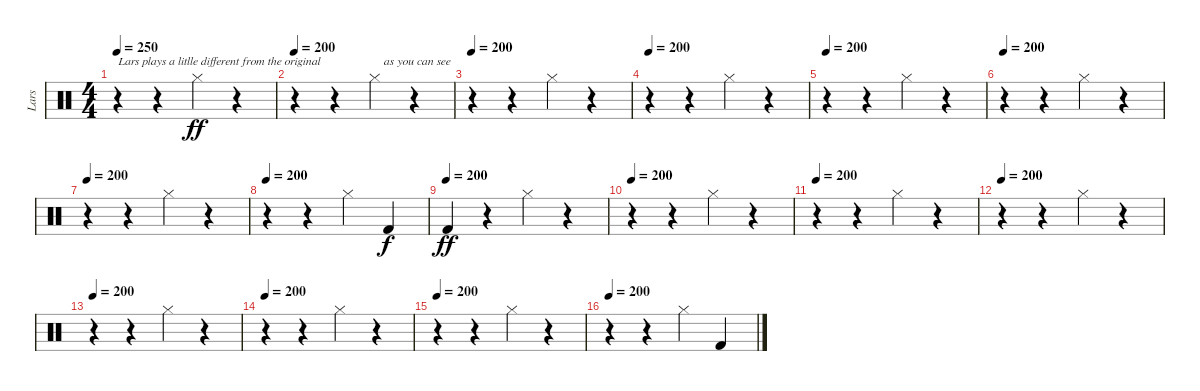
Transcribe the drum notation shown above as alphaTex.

\track ("Lars" "Lars") {instrument percussion}
\staff {score}
\articulation defaults
\ts (4 4)
\tempo 250
\tempo 200
\tempo 250
\clef neutral
\ks c
r.4{txt "Lars plays a litlle different from the original" dy ff} r.4 "Hi-Hat (closed)".4 r.4 |
\tempo 200
r.4 r.4 "Hi-Hat (closed)".4{txt "   as you can see"} r.4 |
\tempo 200
r.4 r.4 "Hi-Hat (closed)".4 r.4 |
\tempo 200
r.4 r.4 "Hi-Hat (closed)".4 r.4 |
\tempo 200
r.4 r.4 "Hi-Hat (closed)".4 r.4 |
\tempo 200
r.4 r.4 "Hi-Hat (closed)".4 r.4 |
\tempo 200
r.4 r.4 "Hi-Hat (closed)".4 r.4 |
\tempo 200
r.4 r.4 "Hi-Hat (closed)".4 "Kick (hit) 2".4{dy f} |
\tempo (200)
"Kick (hit) 2".4{dy ff} r.4 "Hi-Hat (closed)".4 r.4 |
\tempo 200
r.4 r.4 "Hi-Hat (closed)".4 r.4 |
\tempo 200
r.4 r.4 "Hi-Hat (closed)".4 r.4 |
\tempo 200
r.4 r.4 "Hi-Hat (closed)".4 r.4 |
\tempo 200
r.4 r.4 "Hi-Hat (closed)".4 r.4 |
\tempo 200
r.4 r.4 "Hi-Hat (closed)".4 r.4 |
\tempo 200
r.4 r.4 "Hi-Hat (closed)".4 r.4 |
\tempo 200
r.4 r.4 "Hi-Hat (closed)".4 "Kick (hit) 2".4
